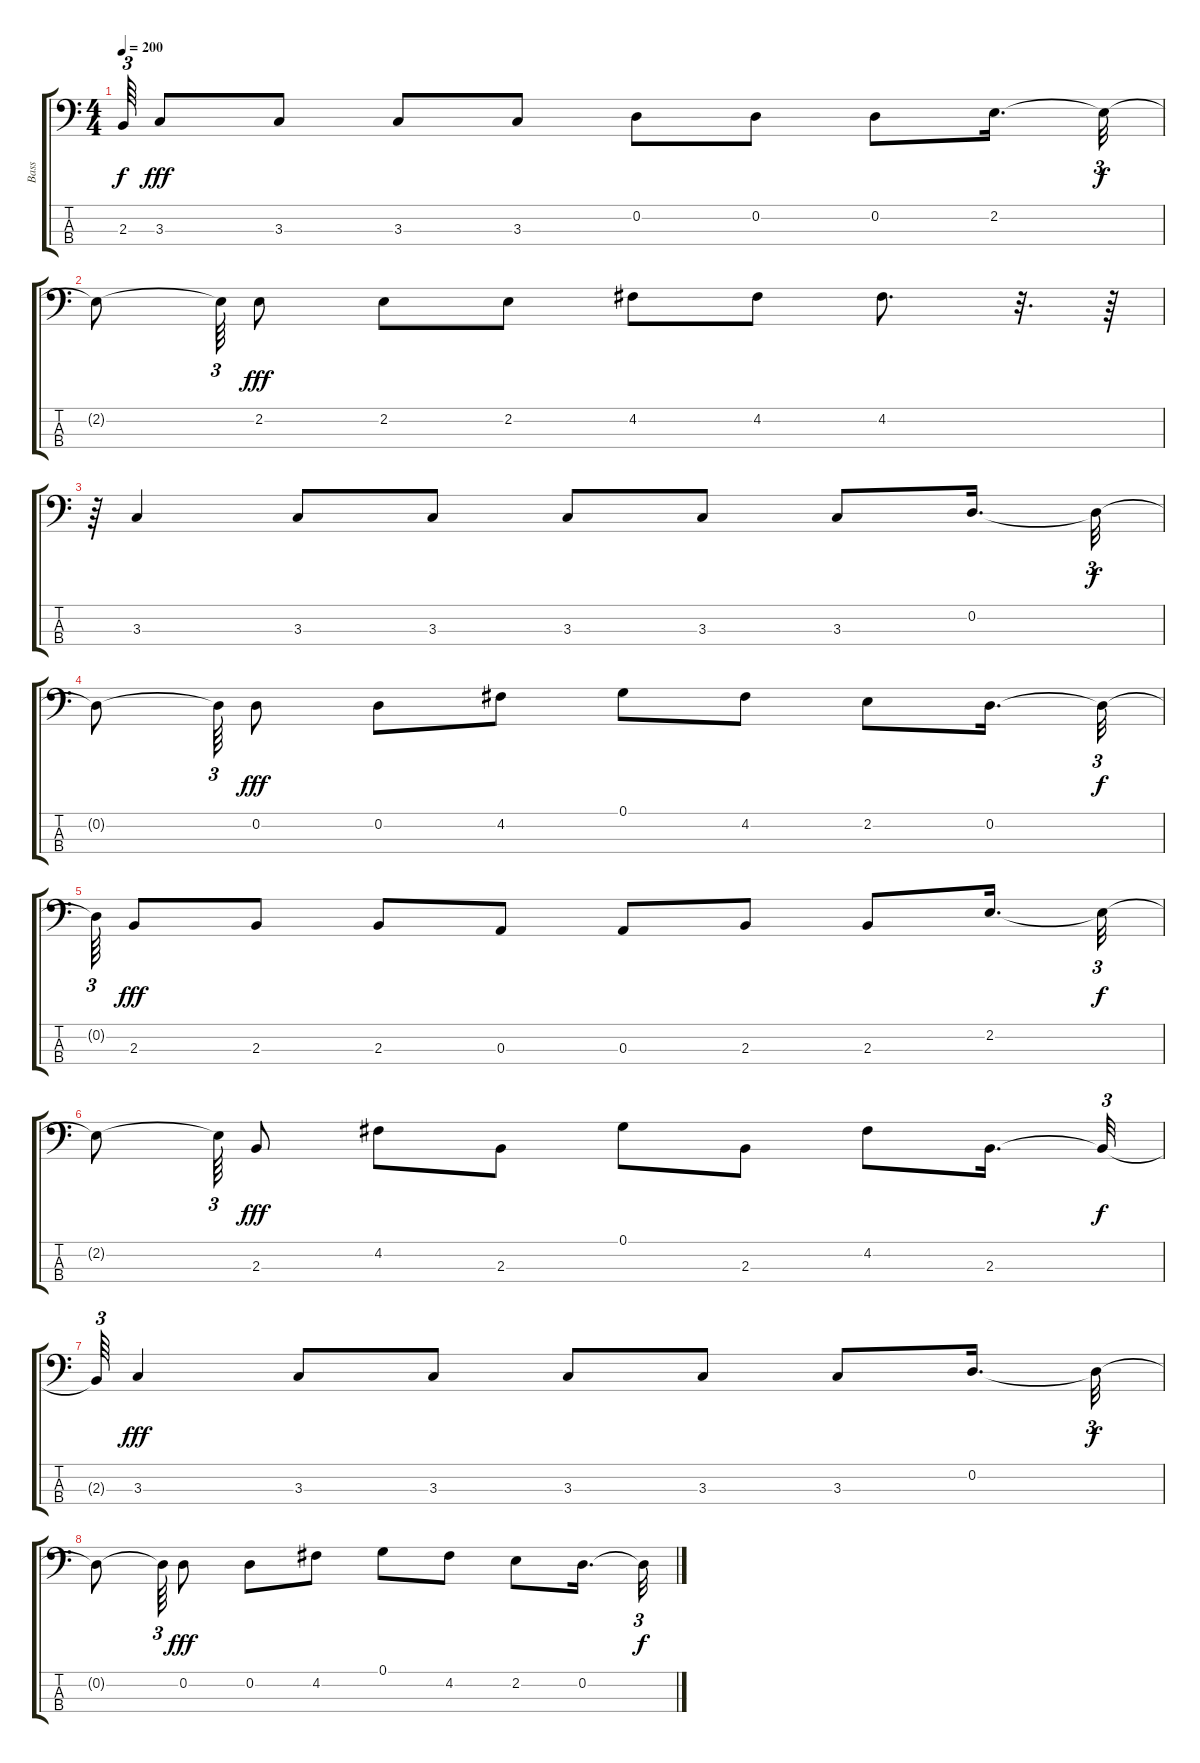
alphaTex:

\track ("Bass" "Bass") {instrument electricbassfinger}
\staff {score tabs}
\tuning (G2 D2 A1 E1) {hide}
\ts (4 4)
\tempo 200
\clef f4
\ks c
2.3{t}.64{tu (3 2) dy f} 3.3.8{dy fff} 3.3.8 3.3.8 3.3.8 0.2.8 0.2.8 0.2.8 2.2.16{d} 2.2{t}.32{tu (3 2) dy f} |
2.2{t}.8 2.2{t}.64{tu (3 2)} 2.2.8{dy fff} 2.2.8 2.2.8 4.2.8 4.2.8 4.2.8{d} r.32{d} r.64 |
r.64{tu (3 2)} 3.3.4 3.3.8 3.3.8 3.3.8 3.3.8 3.3.8 0.2.16{d} 0.2{t}.32{tu (3 2) dy f} |
0.2{t}.8 0.2{t}.64{tu (3 2)} 0.2.8{dy fff} 0.2.8 4.2.8 0.1.8 4.2.8 2.2.8 0.2.16{d} 0.2{t}.32{tu (3 2) dy f} |
0.2{t}.64{tu (3 2)} 2.3.8{dy fff} 2.3.8 2.3.8 0.3.8 0.3.8 2.3.8 2.3.8 2.2.16{d} 2.2{t}.32{tu (3 2) dy f} |
2.2{t}.8 2.2{t}.64{tu (3 2)} 2.3.8{dy fff} 4.2.8 2.3.8 0.1.8 2.3.8 4.2.8 2.3.16{d} 2.3{t}.32{tu (3 2) dy f} |
2.3{t}.64{tu (3 2)} 3.3.4{dy fff} 3.3.8 3.3.8 3.3.8 3.3.8 3.3.8 0.2.16{d} 0.2{t}.32{tu (3 2) dy f} |
0.2{t}.8 0.2{t}.64{tu (3 2)} 0.2.8{dy fff} 0.2.8 4.2.8 0.1.8 4.2.8 2.2.8 0.2.16{d} 0.2{t}.32{tu (3 2) dy f}
